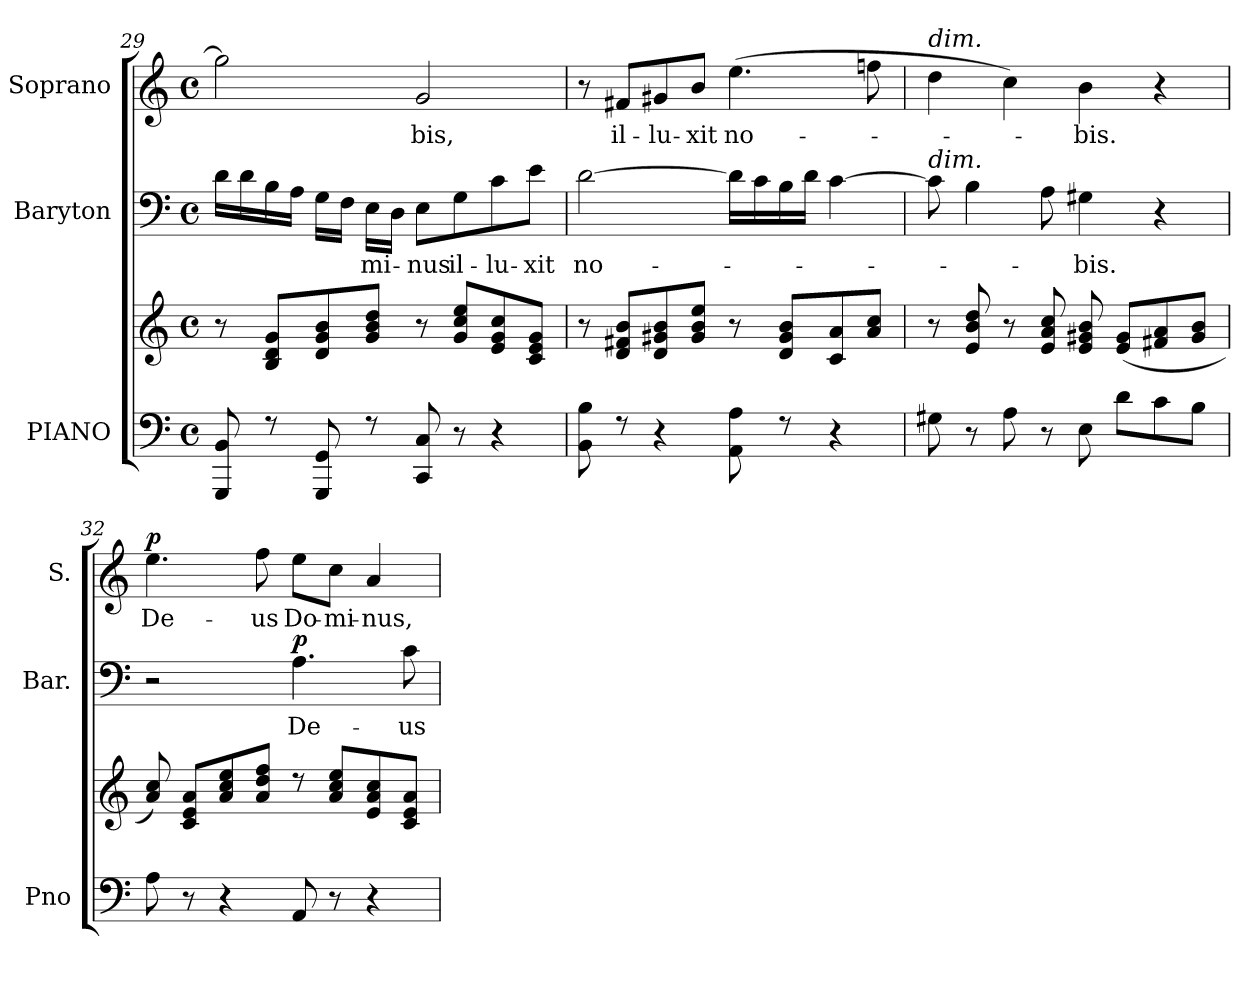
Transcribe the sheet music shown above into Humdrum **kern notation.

**kern	**kern	**kern	**text	**dynam	**kern	**text	**dynam
*part3	*part3	*part2	*part2	*part2	*part1	*part1	*part1
*staff4	*staff3	*staff2	*staff2	*staff2	*staff1	*staff1	*staff1
*I"PIANO	*	*I"Baryton	*	*	*I"Soprano	*	*
*I'Pno	*	*I'Bar.	*	*	*I'S.	*	*
!!LO:LB:g=z
*clefF4	*clefG2	*clefF4	*	*	*clefG2	*	*
*k[]	*k[]	*k[]	*	*	*k[]	*	*
*M4/4	*M4/4	*M4/4	*	*	*M4/4	*	*
*met(c)	*met(c)	*met(c)	*	*	*met(c)	*	*
=29	=29	=29	=29	=29	=29	=29	=29
8GGG/ 8BB/	8r	16d\LL	.	.	2gg\]	.	.
.	.	16d\	.	.	.	.	.
8rF	8B/ 8d/ 8g/L	16B\	.	.	.	.	.
.	.	16A\JJ	.	.	.	.	.
8GGG/ 8GG/	8d/ 8g/ 8b/	16G\LL	.	.	.	.	.
.	.	16F\JJ	.	.	.	.	.
!	!	!	!LO:LY:b	!	!	!	!
8rF	8g/ 8b/ 8dd/J	16E\LL	-mi-	.	.	.	.
.	.	16D\JJ	.	.	.	.	.
!	!	!	!LO:LY:b	!	!	!LO:LY:b	!
8CC/ 8C/	8r	8E\L	-nus	.	2g/	-bis,	.
!	!	!	!LO:LY:b	!	!	!	!
8r	8g/ 8cc/ 8ee/L	8G\	il-	.	.	.	.
!	!	!	!LO:LY:b	!	!	!	!
4r	8e/ 8g/ 8cc/	8c\	-lu-	.	.	.	.
!	!	!	!LO:LY:b	!	!	!	!
.	8c/ 8e/ 8g/J	8e\J	-xit	.	.	.	.
=30	=30	=30	=30	=30	=30	=30	=30
!	!	!	!LO:LY:b	!	!	!	!
8BB\ 8B\	8r	[2d\	no-	.	8r	.	.
!	!	!	!	!	!	!LO:LY:b	!
8rF	8d/ 8f#X/ 8b/L	.	.	.	8f#X/L	il-	.
!	!	!	!	!	!	!LO:LY:b	!
4r	8d/ 8g#X/ 8b/	.	.	.	8g#X/	-lu-	.
!	!	!	!	!	!	!LO:LY:b	!
.	8g#/ 8b/ 8ee/J	.	.	.	8b/J	-xit	.
!	!	!	!	!	!	!LO:LY:b	!
8AA\ 8A\	8r	16d\LL]	.	.	(>4.ee\	no-	.
.	.	16c\	.	.	.	.	.
8rF	8d/ 8g#/ 8b/L	16B\	.	.	.	.	.
.	.	16d\JJ	.	.	.	.	.
4r	8c/ 8a/	[4c\	.	.	.	.	.
.	8a/ 8cc/J	.	.	.	8ffn\	.	.
=31	=31	=31	=31	=31	=31	=31	=31
!	!	!	!	!	!LO:TX:a:i:t=dim.	!	!
!	!	!LO:TX:a:i:t=dim.	!	!	!	!	!
8G#X\	8r	8c\]	.	.	4dd\	.	.
8r	8e/ 8b/ 8dd/	4B\	.	.	.	.	.
8A\	8r	.	.	.	4cc\)	.	.
8r	8e/ 8a/ 8cc/	8A\	.	.	.	.	.
!	!	!	!LO:LY:b	!	!	!LO:LY:b	!
8E\	8e/ 8g#X/ 8b/	4G#X\	-bis.	.	4b\	-bis.	.
8d\L	(<8e/ 8g#/L	.	.	.	.	.	.
8c\	8f#X/ 8a/	4r	.	.	4r	.	.
8B\J	8g#/ 8b/J	.	.	.	.	.	.
!!LO:PB:g=z
=32	=32	=32	=32	=32	=32	=32	=32
!	!	!	!	!	!	!LO:LY:b	!LO:DY:a
8A\	8a/ 8cc/)	2r	.	.	4.ee\	De-	p
8r	8c/ 8e/ 8a/L	.	.	.	.	.	.
4r	8a/ 8cc/ 8ee/	.	.	.	.	.	.
!	!	!	!	!	!	!LO:LY:b	!
.	8a/ 8dd/ 8ff/J	.	.	.	8ff\	-us	.
!	!	!	!LO:LY:b	!LO:DY:a	!	!LO:LY:b	!
8AA/	8rdd	4.A\	De-	p	8ee\L	Do-	.
!	!	!	!	!	!	!LO:LY:b	!
8r	8a/ 8cc/ 8ee/L	.	.	.	8cc\J	-mi-	.
!	!	!	!	!	!	!LO:LY:b	!
4r	8e/ 8a/ 8cc/	.	.	.	4a/	-nus,	.
!	!	!	!LO:LY:b	!	!	!	!
.	8c/ 8e/ 8a/J	8c\	-us	.	.	.	.
=	=	=	=	=	=	=	=
*-	*-	*-	*-	*-	*-	*-	*-
